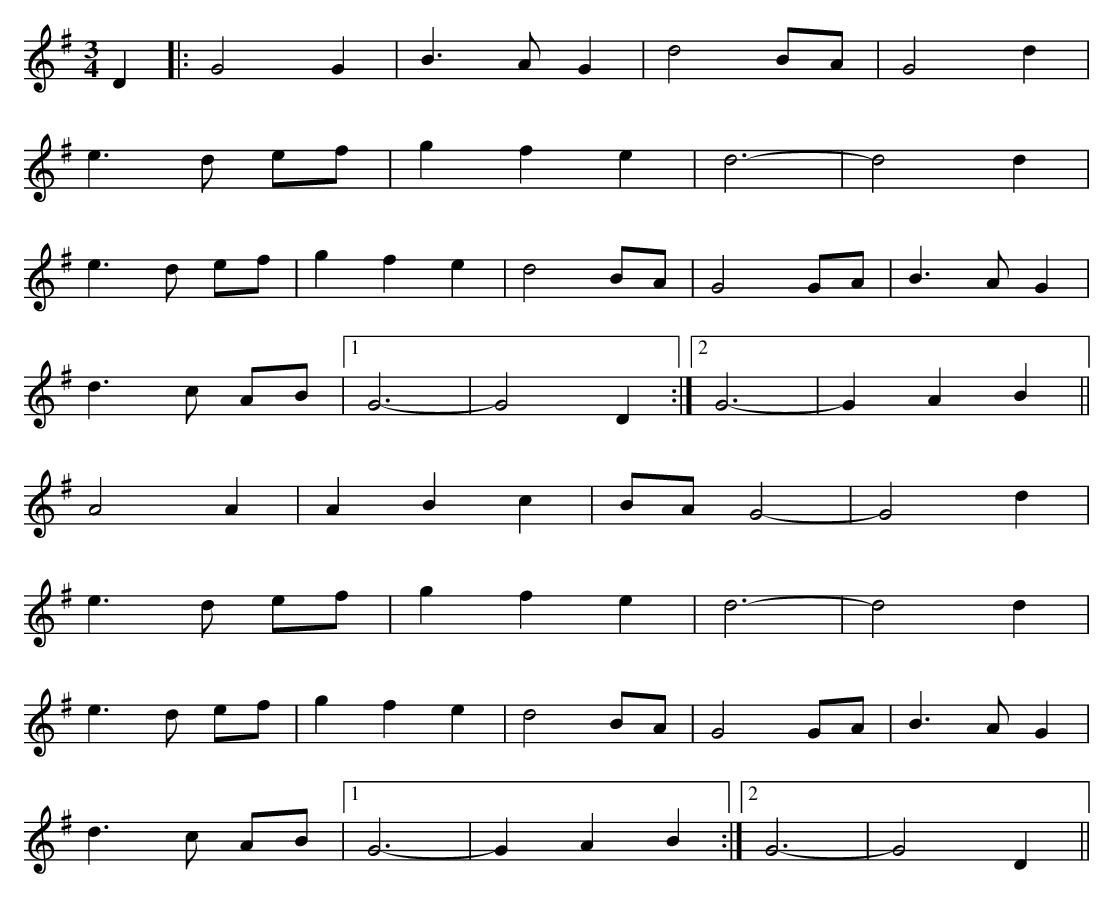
X:1
M:3/4
K:G
D2|:G4 G2|B3 A G2|d4 BA|G4 d2|
e3 d ef|g2 f2 e2|d6-|d4 d2|
e3 d ef|g2 f2 e2|d4 BA|G4 GA|B3 A G2|
d3 c AB|1 G6-|G4 D2:|2 G6 -|G2 A2 B2||
A4 A2|A2 B2 c2|BA G4-|G4 d2|
e3 d ef|g2 f2 e2|d6-|d4 d2|
e3 d ef|g2 f2 e2|d4 BA|G4 GA|B3 A G2|
d3 c AB|1 G6-|G2 A2 B2:|2 G6-|G4 D2||
